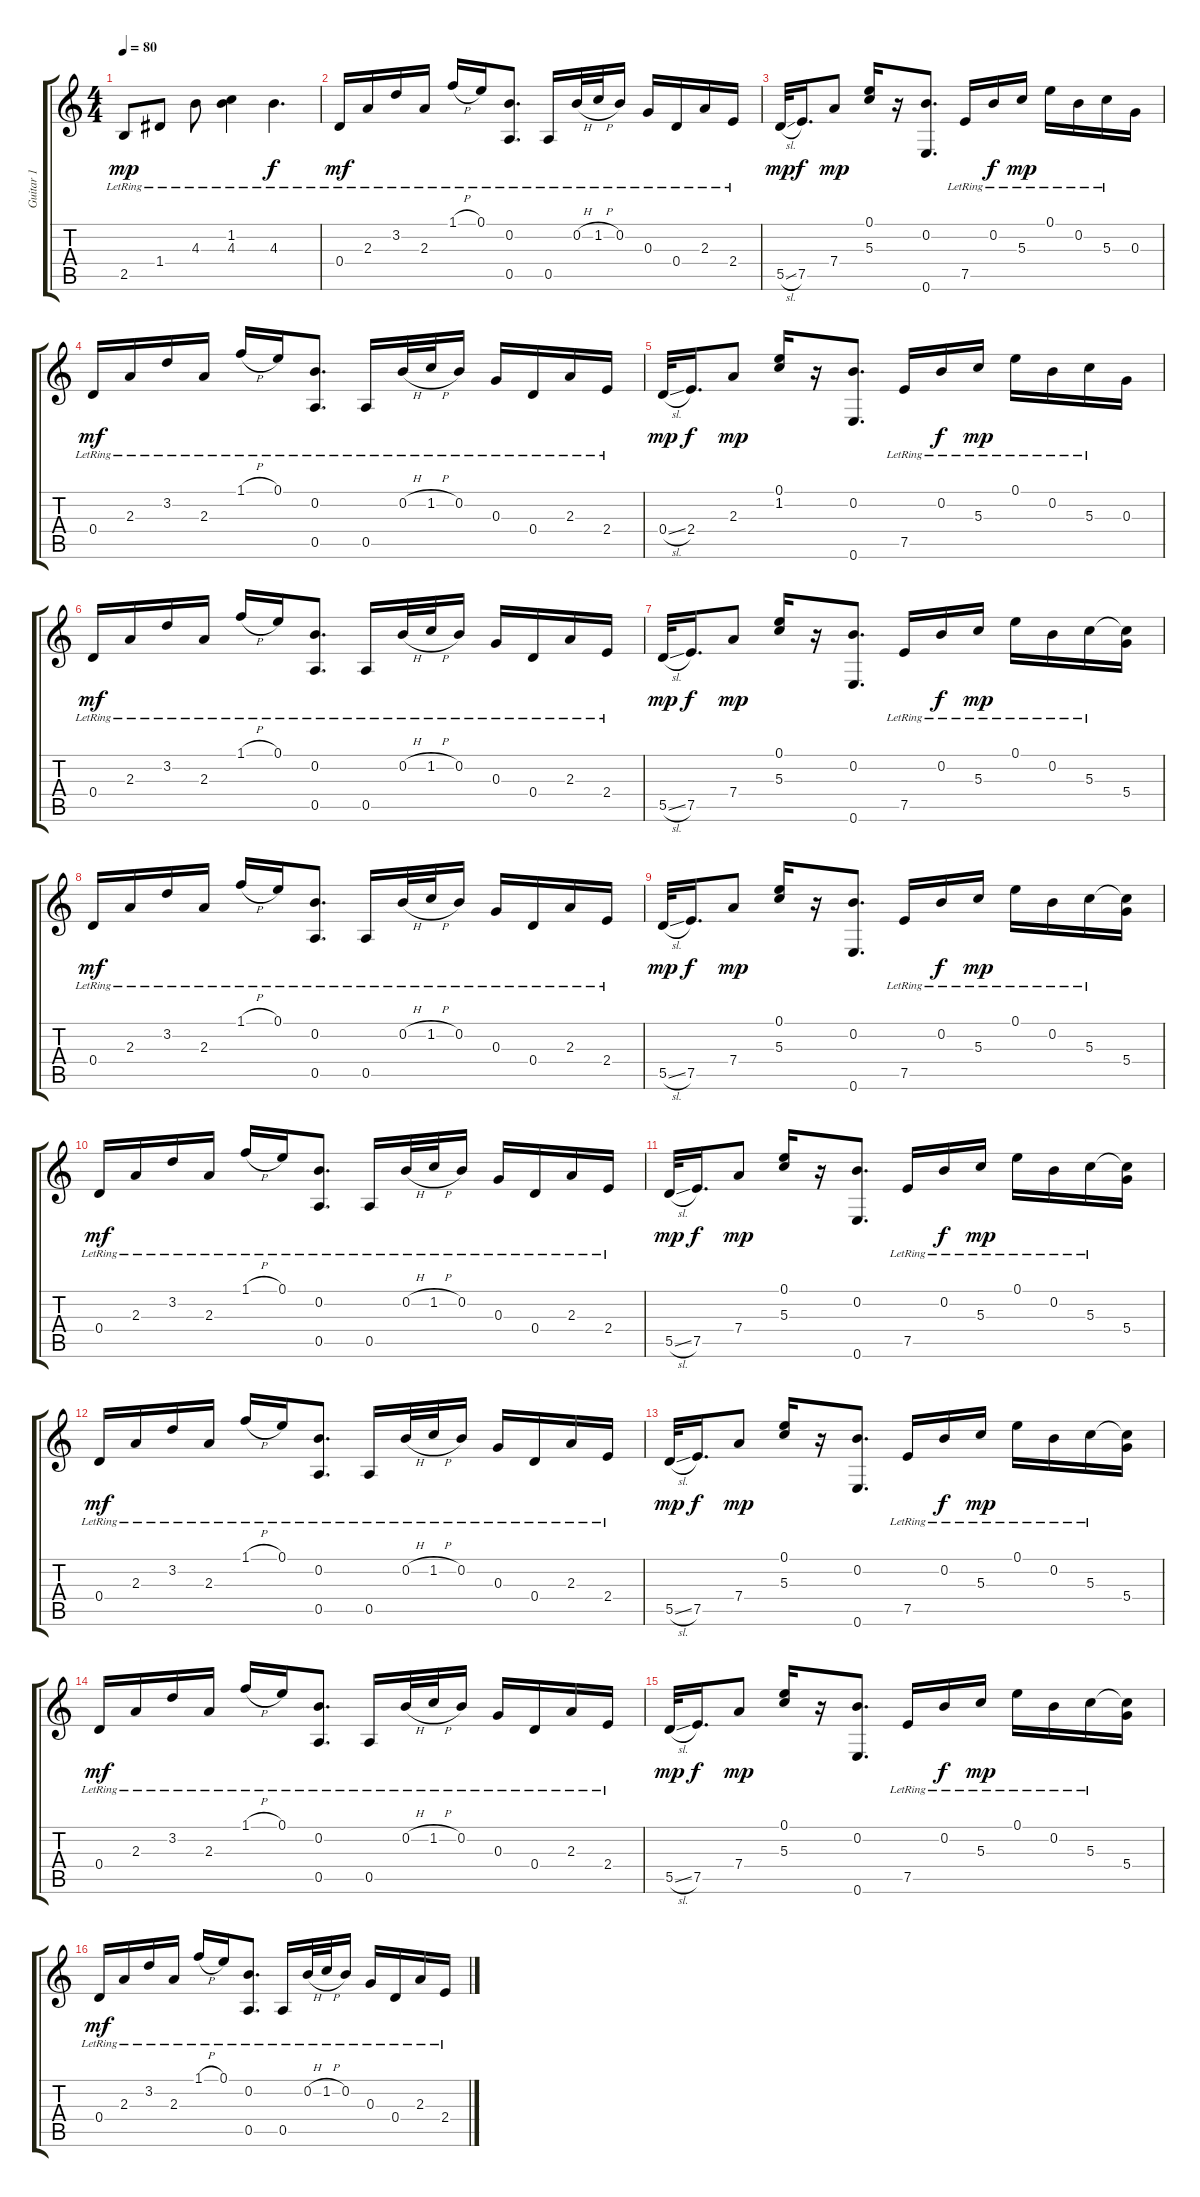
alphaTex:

\track ("Guitar 1" "Guitar 1") {instrument acousticguitarnylon}
\staff {score tabs}
\tuning (E4 B3 G3 D3 A2 E2) {hide}
\ts (4 4)
\tempo 80
\clef g2
\ks c
2.5{lr}.8{dy mp} 1.4{lr}.8 4.3{lr}.8 (1.2{lr} 4.3{lr}).4 4.3{lr}.4{d dy f} |
0.4{lr}.16{dy mf} 2.3{lr}.16 3.2{lr}.16 2.3{lr}.16 1.1{h lr}.16 0.1{lr}.16 (0.2{lr} 0.5{lr}).8{d} 0.5{lr}.16 0.2{h lr}.32 1.2{h lr}.32 0.2{lr}.16 0.3{lr}.16 0.4{lr}.16 2.3{lr}.16 2.4{lr}.16 |
5.5{sl}.32{dy mp} 7.5.16{d dy f} 7.4.8{dy mp} (0.1 5.3).16 r.16 (0.2 0.6).8{d} 7.5{lr}.16 0.2{lr}.16{dy f} 5.3{lr}.16{dy mp} 0.1{lr}.16 0.2{lr}.16 5.3{lr}.16 0.3.16 |
0.4{lr}.16{dy mf} 2.3{lr}.16 3.2{lr}.16 2.3{lr}.16 1.1{h lr}.16 0.1{lr}.16 (0.2{lr} 0.5{lr}).8{d} 0.5{lr}.16 0.2{h lr}.32 1.2{h lr}.32 0.2{lr}.16 0.3{lr}.16 0.4{lr}.16 2.3{lr}.16 2.4{lr}.16 |
0.4{sl}.32{dy mp} 2.4.16{d dy f} 2.3.8{dy mp} (0.1 1.2).16 r.16 (0.2 0.6).8{d} 7.5{lr}.16 0.2{lr}.16{dy f} 5.3{lr}.16{dy mp} 0.1{lr}.16 0.2{lr}.16 5.3{lr}.16 0.3.16 |
0.4{lr}.16{dy mf} 2.3{lr}.16 3.2{lr}.16 2.3{lr}.16 1.1{h lr}.16 0.1{lr}.16 (0.2{lr} 0.5{lr}).8{d} 0.5{lr}.16 0.2{h lr}.32 1.2{h lr}.32 0.2{lr}.16 0.3{lr}.16 0.4{lr}.16 2.3{lr}.16 2.4{lr}.16 |
5.5{sl}.32{dy mp} 7.5.16{d dy f} 7.4.8{dy mp} (0.1 5.3).16 r.16 (0.2 0.6).8{d} 7.5{lr}.16 0.2{lr}.16{dy f} 5.3{lr}.16{dy mp} 0.1{lr}.16 0.2{lr}.16 5.3{lr}.16 (5.3{t} 5.4).16 |
0.4{lr}.16{dy mf} 2.3{lr}.16 3.2{lr}.16 2.3{lr}.16 1.1{h lr}.16 0.1{lr}.16 (0.2{lr} 0.5{lr}).8{d} 0.5{lr}.16 0.2{h lr}.32 1.2{h lr}.32 0.2{lr}.16 0.3{lr}.16 0.4{lr}.16 2.3{lr}.16 2.4{lr}.16 |
5.5{sl}.32{dy mp} 7.5.16{d dy f} 7.4.8{dy mp} (0.1 5.3).16 r.16 (0.2 0.6).8{d} 7.5{lr}.16 0.2{lr}.16{dy f} 5.3{lr}.16{dy mp} 0.1{lr}.16 0.2{lr}.16 5.3{lr}.16 (5.3{t} 5.4).16 |
0.4{lr}.16{dy mf} 2.3{lr}.16 3.2{lr}.16 2.3{lr}.16 1.1{h lr}.16 0.1{lr}.16 (0.2{lr} 0.5{lr}).8{d} 0.5{lr}.16 0.2{h lr}.32 1.2{h lr}.32 0.2{lr}.16 0.3{lr}.16 0.4{lr}.16 2.3{lr}.16 2.4{lr}.16 |
5.5{sl}.32{dy mp} 7.5.16{d dy f} 7.4.8{dy mp} (0.1 5.3).16 r.16 (0.2 0.6).8{d} 7.5{lr}.16 0.2{lr}.16{dy f} 5.3{lr}.16{dy mp} 0.1{lr}.16 0.2{lr}.16 5.3{lr}.16 (5.3{t} 5.4).16 |
0.4{lr}.16{dy mf} 2.3{lr}.16 3.2{lr}.16 2.3{lr}.16 1.1{h lr}.16 0.1{lr}.16 (0.2{lr} 0.5{lr}).8{d} 0.5{lr}.16 0.2{h lr}.32 1.2{h lr}.32 0.2{lr}.16 0.3{lr}.16 0.4{lr}.16 2.3{lr}.16 2.4{lr}.16 |
5.5{sl}.32{dy mp} 7.5.16{d dy f} 7.4.8{dy mp} (0.1 5.3).16 r.16 (0.2 0.6).8{d} 7.5{lr}.16 0.2{lr}.16{dy f} 5.3{lr}.16{dy mp} 0.1{lr}.16 0.2{lr}.16 5.3{lr}.16 (5.3{t} 5.4).16 |
0.4{lr}.16{dy mf} 2.3{lr}.16 3.2{lr}.16 2.3{lr}.16 1.1{h lr}.16 0.1{lr}.16 (0.2{lr} 0.5{lr}).8{d} 0.5{lr}.16 0.2{h lr}.32 1.2{h lr}.32 0.2{lr}.16 0.3{lr}.16 0.4{lr}.16 2.3{lr}.16 2.4{lr}.16 |
5.5{sl}.32{dy mp} 7.5.16{d dy f} 7.4.8{dy mp} (0.1 5.3).16 r.16 (0.2 0.6).8{d} 7.5{lr}.16 0.2{lr}.16{dy f} 5.3{lr}.16{dy mp} 0.1{lr}.16 0.2{lr}.16 5.3{lr}.16 (5.3{t} 5.4).16 |
0.4{lr}.16{dy mf} 2.3{lr}.16 3.2{lr}.16 2.3{lr}.16 1.1{h lr}.16 0.1{lr}.16 (0.2{lr} 0.5{lr}).8{d} 0.5{lr}.16 0.2{h lr}.32 1.2{h lr}.32 0.2{lr}.16 0.3{lr}.16 0.4{lr}.16 2.3{lr}.16 2.4{lr}.16
